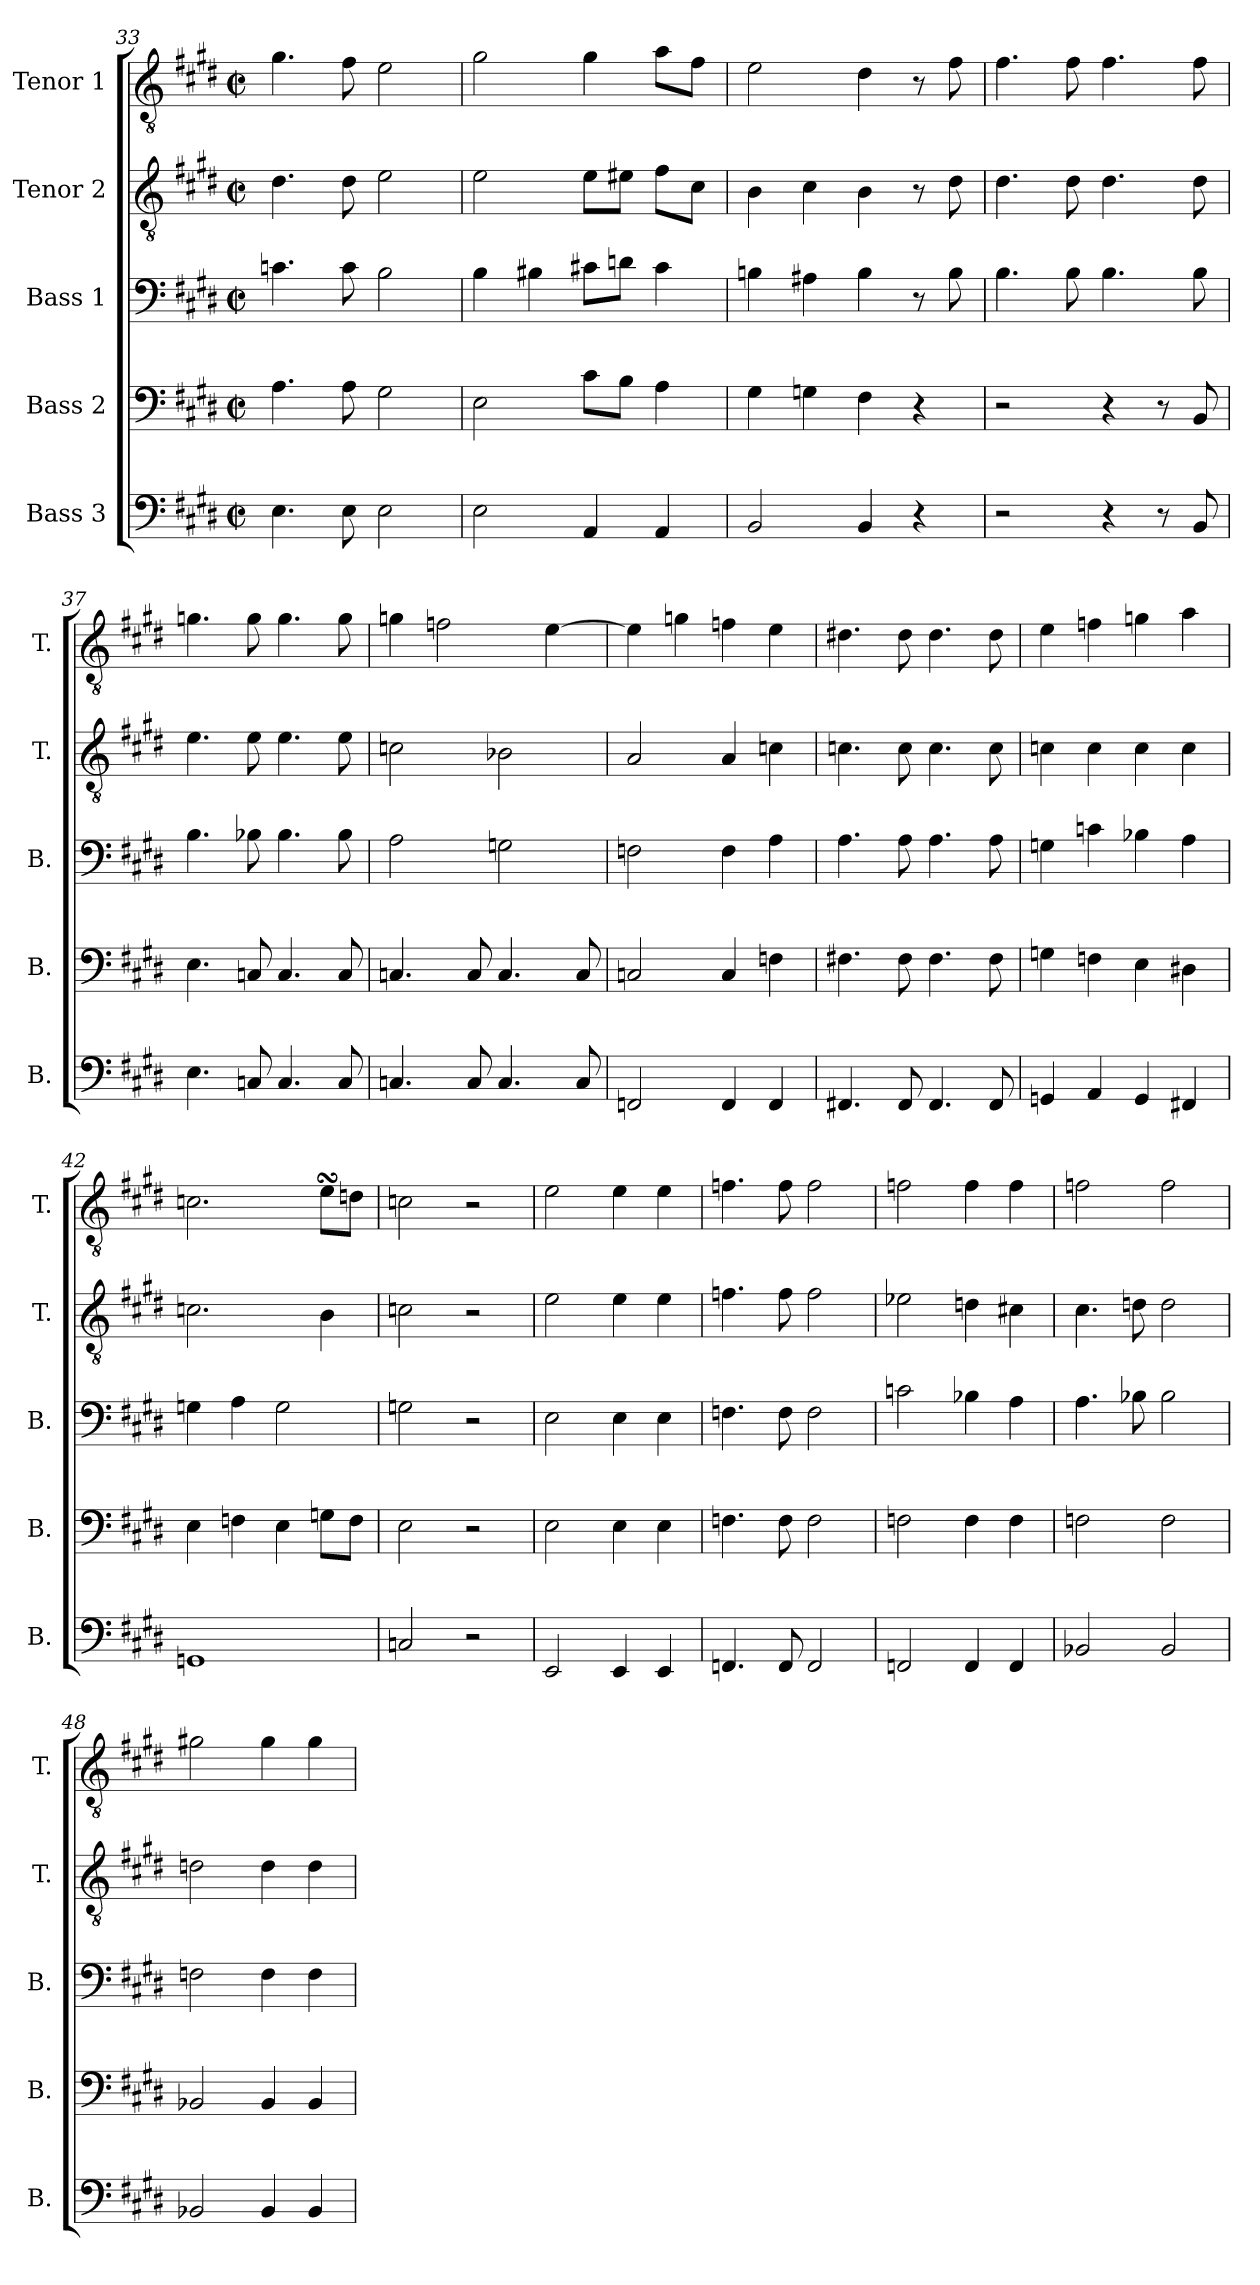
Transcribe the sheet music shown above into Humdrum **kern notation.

**kern	**kern	**kern	**kern	**kern
*part5	*part4	*part3	*part2	*part1
*staff5	*staff4	*staff3	*staff2	*staff1
*I"Bass 3	*I"Bass 2	*I"Bass 1	*I"Tenor 2	*I"Tenor 1
*I'B.	*I'B.	*I'B.	*I'T.	*I'T.
*clefF4	*clefF4	*clefF4	*clefGv2	*clefGv2
*	*	*	*ITrd7c12	*ITrd7c12
*k[f#c#g#d#]	*k[f#c#g#d#]	*k[f#c#g#d#]	*k[f#c#g#d#]	*k[f#c#g#d#]
*E:	*E:	*E:	*E:	*E:
*M2/2	*M2/2	*M2/2	*M2/2	*M2/2
*met(c|)	*met(c|)	*met(c|)	*met(c|)	*met(c|)
=33	=33	=33	=33	=33
4.Ei\	4.Ai\	4.cni\	4.D#i\	4.G#i\
8Ei\	8Ai\	8ci\	8D#i\	8F#i\
2Ei\	2G#i\	2Bi\	2Ei\	2Ei\
!!LO:LB:g=z
=34	=34	=34	=34	=34
2Ei\	2Ei\	4Bi\	2Ei\	2G#i\
.	.	4B#Xi\	.	.
4AAi/	8c#i\L	8c#Xi\L	8Ei\L	4G#i\
.	8Bi\J	8dni\J	8E#Xi\J	.
4AAi/	4Ai\	4c#i\	8F#i\L	8Ai\L
.	.	.	8C#i\J	8F#i\J
=35	=35	=35	=35	=35
2BBi/	4G#i\	4Bni\	4BBi\	2Ei\
.	4Gni\	4A#Xi\	4C#i\	.
4BBi/	4F#i\	4Bi\	4BBi\	4D#i\
4r	4r	8r	8r	8r
.	.	8Bi\	8D#i\	8F#i\
=36	=36	=36	=36	=36
2r	2r	4.Bi\	4.D#i\	4.F#i\
.	.	8Bi\	8D#i\	8F#i\
4r	4r	4.Bi\	4.D#i\	4.F#i\
8r	8r	.	.	.
8BBi/	8BBi/	8Bi\	8D#i\	8F#i\
=37	=37	=37	=37	=37
4.Ei\	4.Ei\	4.Bi\	4.Ei\	4.Gni\
8Cni/	8Cni/	8B-Xi\	8Ei\	8Gi\
4.Ci/	4.Ci/	4.B-i\	4.Ei\	4.Gi\
8Ci/	8Ci/	8B-i\	8Ei\	8Gi\
=38	=38	=38	=38	=38
4.Cni/	4.Cni/	2Ai\	2Cni\	4Gni\
.	.	.	.	2Fni\
8Ci/	8Ci/	.	.	.
4.Ci/	4.Ci/	2Gni\	2BB-Xi\	.
.	.	.	.	[4Ei\
8Ci/	8Ci/	.	.	.
=39	=39	=39	=39	=39
2FFni/	2Cni/	2Fni\	2AAi/	4Ei\]
.	.	.	.	4Gni\
4FFi/	4Ci/	4Fi\	4AAi/	4Fni\
4FFi/	4Fni\	4Ai\	4Cni\	4Ei\
=40	=40	=40	=40	=40
4.FF#Xi/	4.F#Xi\	4.Ai\	4.Cni\	4.D#Xi\
8FF#i/	8F#i\	8Ai\	8Ci\	8D#i\
4.FF#i/	4.F#i\	4.Ai\	4.Ci\	4.D#i\
8FF#i/	8F#i\	8Ai\	8Ci\	8D#i\
=41	=41	=41	=41	=41
4GGni/	4Gni\	4Gni\	4Cni\	4Ei\
4AAi/	4Fni\	4cni\	4Ci\	4Fni\
4GGi/	4Ei\	4B-Xi\	4Ci\	4Gni\
4FF#Xi/	4D#Xi\	4Ai\	4Ci\	4Ai\
!!LO:LB:g=z
=42	=42	=42	=42	=42
1GGni	4Ei\	4Gni\	2.Cni\	2.Cni\
.	4Fni\	4Ai\	.	.
.	4Ei\	2Gi\	.	.
.	8Gni\L	.	4BBi\	8EsSSsi\L
.	8Fi\J	.	.	8Dni\J
=43	=43	=43	=43	=43
2Cni/	2Ei\	2Gni\	2Cni\	2Cni\
2r	2r	2r	2r	2r
=44	=44	=44	=44	=44
2EEi/	2Ei\	2Ei\	2Ei\	2Ei\
4EEi/	4Ei\	4Ei\	4Ei\	4Ei\
4EEi/	4Ei\	4Ei\	4Ei\	4Ei\
=45	=45	=45	=45	=45
4.FFni/	4.Fni\	4.Fni\	4.Fni\	4.Fni\
8FFi/	8Fi\	8Fi\	8Fi\	8Fi\
2FFi/	2Fi\	2Fi\	2Fi\	2Fi\
=46	=46	=46	=46	=46
2FFni/	2Fni\	2cni\	2E-Xi\	2Fni\
4FFi/	4Fi\	4B-Xi\	4Dni\	4Fi\
4FFi/	4Fi\	4Ai\	4C#Xi\	4Fi\
=47	=47	=47	=47	=47
2BB-Xi/	2Fni\	4.Ai\	4.C#i\	2Fni\
.	.	8B-Xi\	8Dni\	.
2BB-i/	2Fi\	2B-i\	2Di\	2Fi\
=48	=48	=48	=48	=48
2BB-Xi/	2BB-Xi/	2Fni\	2Dni\	2G#Xi\
4BB-i/	4BB-i/	4Fi\	4Di\	4G#i\
4BB-i/	4BB-i/	4Fi\	4Di\	4G#i\
=	=	=	=	=
*-	*-	*-	*-	*-
